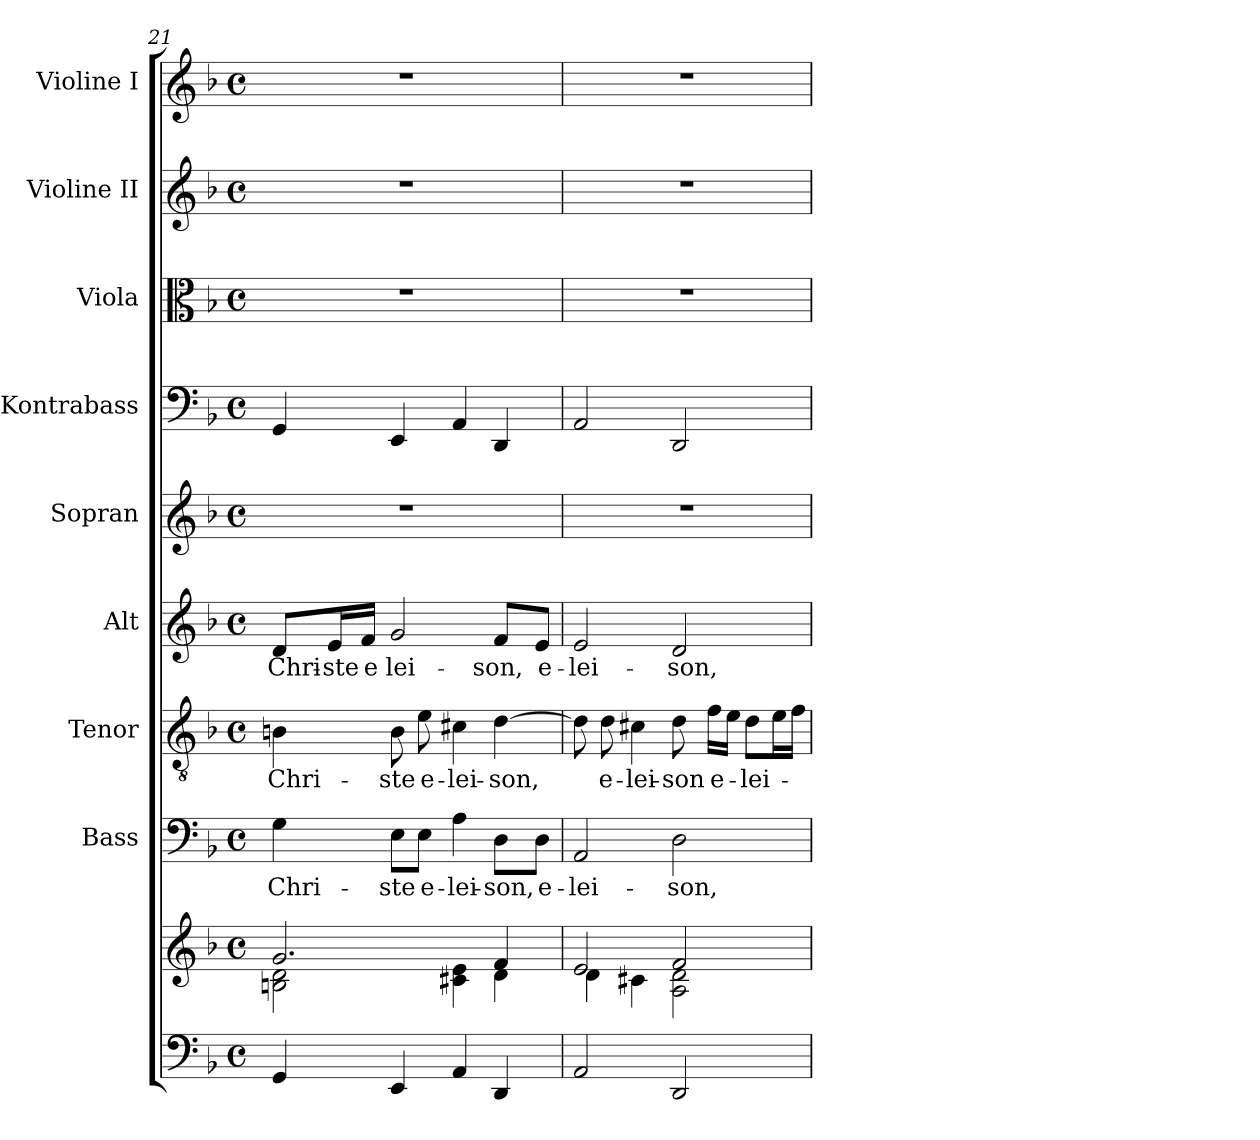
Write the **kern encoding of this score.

**kern	**kern	**kern	**text	**kern	**text	**kern	**text	**kern	**kern	**kern	**kern	**kern
*part9	*part9	*part8	*part8	*part7	*part7	*part6	*part6	*part5	*part4	*part3	*part2	*part1
*staff10	*staff9	*staff8	*staff8	*staff7	*staff7	*staff6	*staff6	*staff5	*staff4	*staff3	*staff2	*staff1
*	*	*I"Bass	*	*I"Tenor	*	*I"Alt	*	*I"Sopran	*I"Kontrabass	*I"Viola	*I"Violine II	*I"Violine I
*	*	*I'B.	*	*I'T.	*	*I'A.	*	*I'S.	*I'Kb.	*I'Vla.	*I'Vl. II	*I'Vl. I
*clefF4	*clefG2	*clefF4	*	*clefGv2	*	*clefG2	*	*clefG2	*clefF4	*clefC3	*clefG2	*clefG2
*	*	*	*	*	*	*	*	*	*ITrd7c12	*	*	*
*k[b-]	*k[b-]	*k[b-]	*	*k[b-]	*	*k[b-]	*	*k[b-]	*k[b-]	*k[b-]	*k[b-]	*k[b-]
*F:	*F:	*F:	*	*F:	*	*F:	*	*F:	*F:	*F:	*F:	*F:
*M4/4	*M4/4	*M4/4	*	*M4/4	*	*M4/4	*	*M4/4	*M4/4	*M4/4	*M4/4	*M4/4
*met(c)	*met(c)	*met(c)	*	*met(c)	*	*met(c)	*	*met(c)	*met(c)	*met(c)	*met(c)	*met(c)
=21	=21	=21	=21	=21	=21	=21	=21	=21	=21	=21	=21	=21
*	*^	*	*	*	*	*	*	*	*	*	*	*
!	!	!	!	!LO:LY:b	!	!LO:LY:b	!	!LO:LY:b	!	!	!	!	!
4GG/	2.g/	2Bn\ 2d\	4G\	Chri-	4Bn\	Chri-	8d/L	Chri-	1r	4GGG/	1r	1r	1r
!	!	!	!	!	!	!	!	!LO:LY:b	!	!	!	!	!
.	.	.	.	.	.	.	16e/L	-ste	.	.	.	.	.
!	!	!	!	!	!	!	!	!LO:LY:b	!	!	!	!	!
.	.	.	.	.	.	.	16f/JJ	e	.	.	.	.	.
!	!	!	!	!LO:LY:b	!	!LO:LY:b	!	!LO:LY:b	!	!	!	!	!
4EE/	.	.	8E\L	-ste	8B\	-ste	2g/	lei-	.	4EEE/	.	.	.
!	!	!	!	!LO:LY:b	!	!LO:LY:b	!	!	!	!	!	!	!
.	.	.	8E\J	e-	8e\	e-	.	.	.	.	.	.	.
!	!	!	!	!LO:LY:b	!	!LO:LY:b	!	!	!	!	!	!	!
4AA/	.	4c#X\ 4e\	4A\	-lei-	4c#X\	-lei-	.	.	.	4AAA/	.	.	.
!	!	!	!	!LO:LY:b	!	!LO:LY:b	!	!LO:LY:b	!	!	!	!	!
4DD/	4f/	4d\	8D\L	-son,	[4d\	-son,	8f/L	-son,	.	4DDD/	.	.	.
!	!	!	!	!LO:LY:b	!	!	!	!LO:LY:b	!	!	!	!	!
.	.	.	8D\J	e-	.	.	8e/J	e-	.	.	.	.	.
!!LO:PB:g=z
=22	=22	=22	=22	=22	=22	=22	=22	=22	=22	=22	=22	=22	=22
!	!	!	!	!LO:LY:b	!	!	!	!LO:LY:b	!	!	!	!	!
2AA/	2e/	4d\	2AA/	-lei-	8d\]	.	2e/	-lei-	1r	2AAA/	1r	1r	1r
!	!	!	!	!	!	!LO:LY:b	!	!	!	!	!	!	!
.	.	.	.	.	8d\	e-	.	.	.	.	.	.	.
!	!	!	!	!	!	!LO:LY:b	!	!	!	!	!	!	!
.	.	4c#X\	.	.	4c#X\	-lei-	.	.	.	.	.	.	.
!	!	!	!	!LO:LY:b	!	!LO:LY:b	!	!LO:LY:b	!	!	!	!	!
2DD/	2f/	2A\ 2d\	2D\	-son,	8d\	-son	2d/	-son,	.	2DDD/	.	.	.
!	!	!	!	!	!	!LO:LY:b	!	!	!	!	!	!	!
.	.	.	.	.	16f\LL	e-	.	.	.	.	.	.	.
.	.	.	.	.	16e\JJ	.	.	.	.	.	.	.	.
!	!	!	!	!	!	!LO:LY:b	!	!	!	!	!	!	!
.	.	.	.	.	8d\L	-lei-	.	.	.	.	.	.	.
.	.	.	.	.	16e\L	.	.	.	.	.	.	.	.
.	.	.	.	.	16f\JJ	.	.	.	.	.	.	.	.
*	*v	*v	*	*	*	*	*	*	*	*	*	*	*
=	=	=	=	=	=	=	=	=	=	=	=	=
*-	*-	*-	*-	*-	*-	*-	*-	*-	*-	*-	*-	*-
